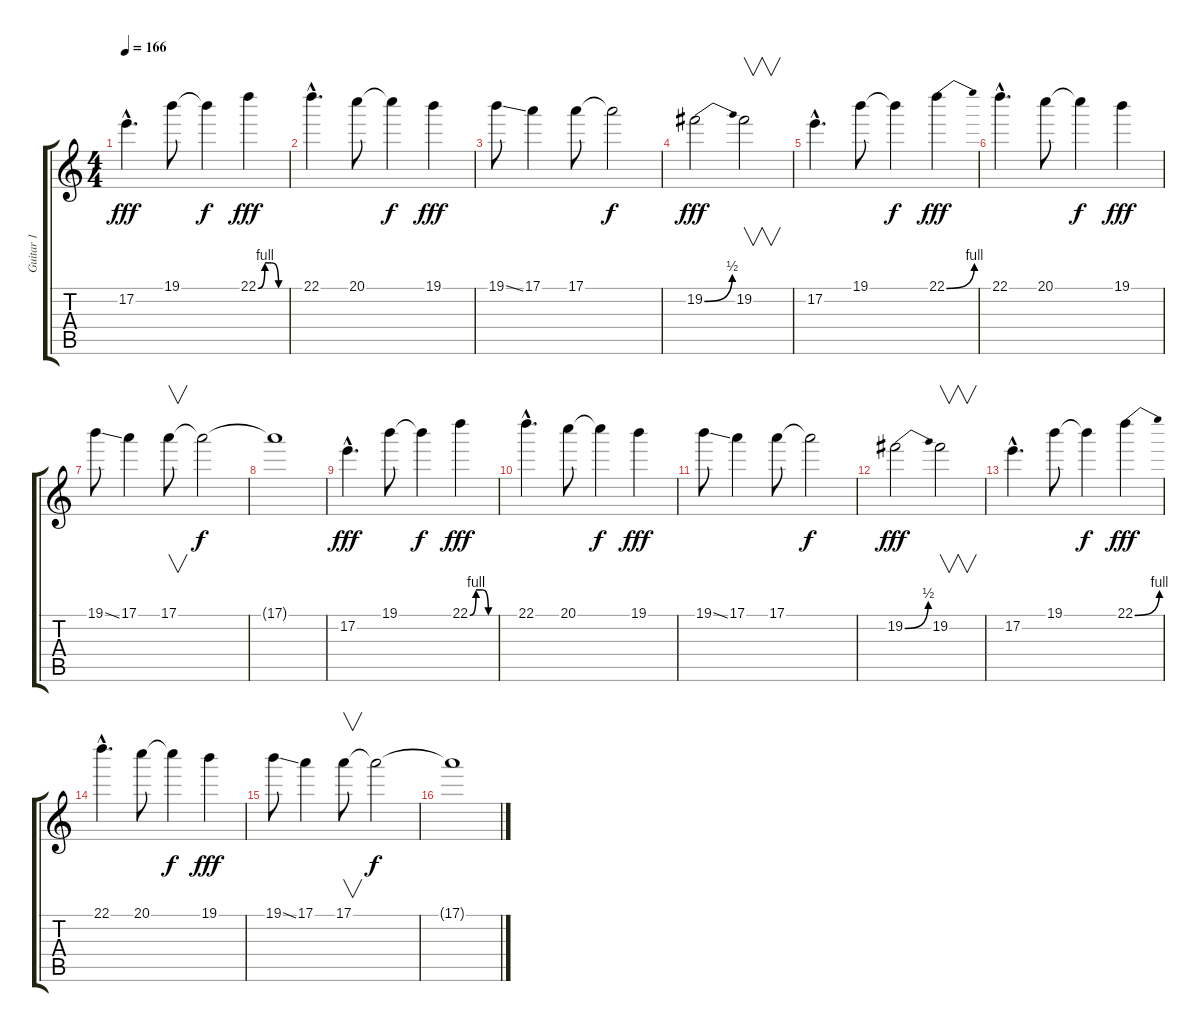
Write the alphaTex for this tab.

\track ("Guitar 1 " "Guitar 1 ") {instrument distortionguitar}
\staff {score tabs}
\tuning (E4 B3 G3 D3 A2 E2) {hide}
\ts (4 4)
\tempo 166
\clef g2
\ks c
17.2{hac}.4{d dy fff} 19.1.8 19.1{t}.4{dy f} 22.1{be (custom 0 0 15 4 30 4 45 0 60 0)}.4{dy fff} |
22.1{hac}.4{d} 20.1.8 20.1{t}.4{dy f} 19.1.4{dy fff} |
19.1{ss}.8 17.1.4 17.1.8 17.1{t}.2{dy f} |
19.2{be (bend 0 0 60 2)}.2{dy fff} 19.2.2{v} |
17.2{hac}.4{d} 19.1.8 19.1{t}.4{dy f} 22.1{be (bend 0 0 60 4)}.4{dy fff} |
22.1{hac}.4{d} 20.1.8 20.1{t}.4{dy f} 19.1.4{dy fff} |
19.1{ss}.8 17.1.4 17.1.8{v} 17.1{t}.2{dy f} |
17.1{t}.1 |
17.2{hac}.4{d dy fff volume 13} 19.1.8 19.1{t}.4{dy f} 22.1{be (custom 0 0 15 4 30 4 45 0 60 0)}.4{dy fff} |
22.1{hac}.4{d volume 10} 20.1.8 20.1{t}.4{dy f} 19.1.4{dy fff} |
19.1{ss}.8{volume 8} 17.1.4 17.1.8 17.1{t}.2{dy f} |
19.2{be (bend 0 0 60 2)}.2{dy fff volume 7} 19.2.2{v} |
17.2{hac}.4{d volume 5} 19.1.8 19.1{t}.4{dy f} 22.1{be (bend 0 0 60 4)}.4{dy fff volume 4} |
22.1{hac}.4{d volume 2} 20.1.8 20.1{t}.4{dy f} 19.1.4{dy fff volume 2} |
19.1{ss}.8{volume 1} 17.1.4 17.1.8{v} 17.1{t}.2{dy f} |
17.1{t}.1{volume 0}
